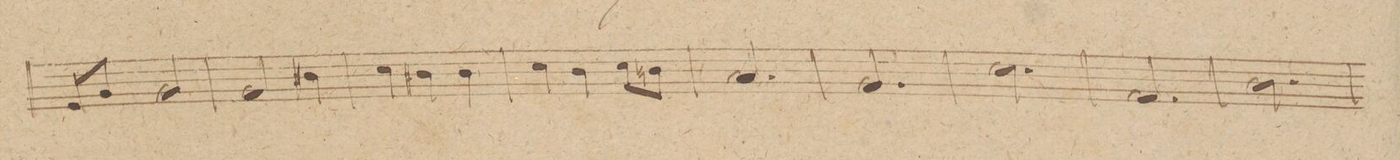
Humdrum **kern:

**kern	**dynam
*I"Alto Viola.	*
*clefC3	*
*k[b-]	*
*met(c|)	*
*M3/4	*
8F/L	.
8A/J	.
2A/	.
=103	=103
2A/	.
4c#X\	.
=104	=104
4d\	.
4c#X\	.
4c#\	.
=105	=105
4d\	.
4c\	.
8d\L	.
8cn\J	.
=106	=106
2.B-/	.
=107	=107
2.A/	.
=108	=108
2.d\	.
=109	=109
2.G/	.
=110	=110
2.c\	.
=111	=111
*-	*-
